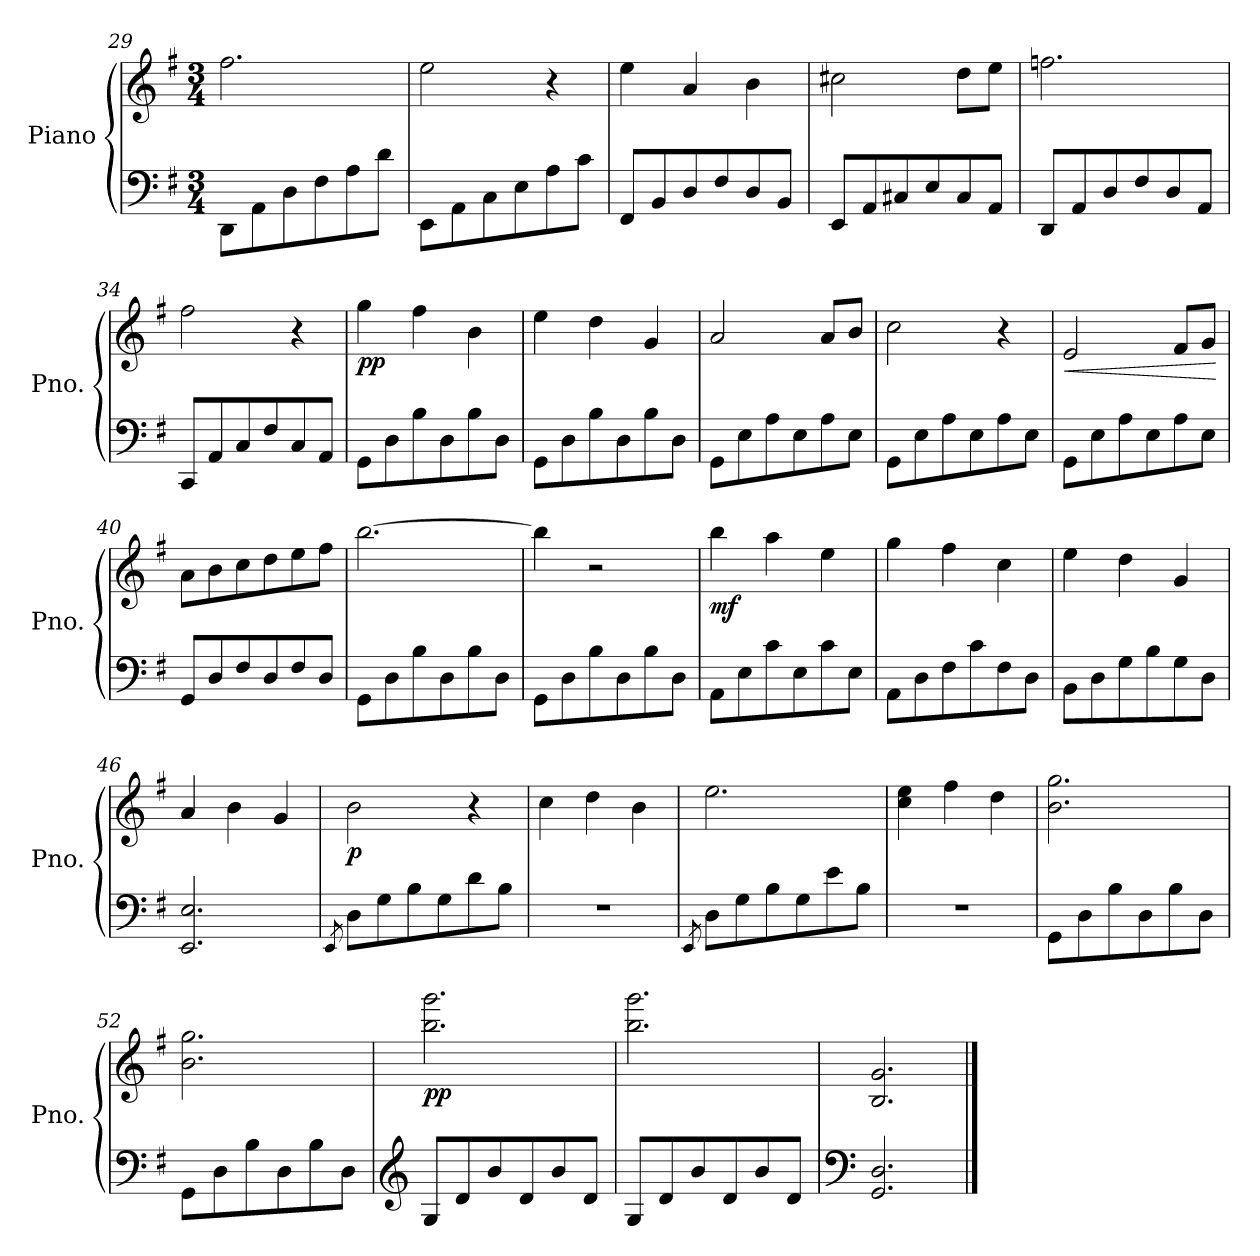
**kern	**kern	**dynam
*part1	*part1	*part1
*staff2	*staff1	*staff1/2
*I"Piano	*	*
*I'Pno.	*	*
*clefF4	*clefG2	*
*k[f#]	*k[f#]	*
*M3/4	*M3/4	*
=29	=29	=29
8DD\L	2.ff#\	.
8AA\	.	.
8D\	.	.
8F#\	.	.
8A\	.	.
8d\J	.	.
!!LO:PB:g=z
=30	=30	=30
8EE\L	2ee\	.
8AA\	.	.
8C\	.	.
8E\	.	.
8A\	4r	.
8c\J	.	.
=31	=31	=31
8FF#/L	4ee\	.
8BB/	.	.
8D/	4a/	.
8F#/	.	.
8D/	4b\	.
8BB/J	.	.
=32	=32	=32
8EE/L	2cc#X\	.
8AA/	.	.
8C#X/	.	.
8E/	.	.
8C#/	8dd\L	.
8AA/J	8ee\J	.
=33	=33	=33
8DD/L	2.ffn\	.
8AA/	.	.
8D/	.	.
8F#/	.	.
8D/	.	.
8AA/J	.	.
=34	=34	=34
8CC/L	2ff#\	.
8AA/	.	.
8C/	.	.
8F#/	.	.
8C/	4r	.
8AA/J	.	.
=35	=35	=35
!	!	!LO:DY:b
8GG\L	4gg\	pp
8D\	.	.
8B\	4ff#\	.
8D\	.	.
8B\	4b\	.
8D\J	.	.
!!LO:LB:g=z
=36	=36	=36
8GG\L	4ee\	.
8D\	.	.
8B\	4dd\	.
8D\	.	.
8B\	4g/	.
8D\J	.	.
=37	=37	=37
8GG\L	2a/	.
8E\	.	.
8A\	.	.
8E\	.	.
8A\	8a/L	.
8E\J	8b/J	.
=38	=38	=38
8GG\L	2cc\	.
8E\	.	.
8A\	.	.
8E\	.	.
8A\	4r	.
8E\J	.	.
=39	=39	=39
!	!	!LO:HP:b
8GG\L	2e/	<
8E\	.	.
8A\	.	.
8E\	.	.
8A\	8f#/L	.
8E\J	8g/J	.
.	.	[
=40	=40	=40
8GG/L	8a\L	.
8D/	8b\	.
8F#/	8cc\	.
8D/	8dd\	.
8F#/	8ee\	.
8D/J	8ff#\J	.
=41	=41	=41
8GG\L	[2.bb\	.
8D\	.	.
8B\	.	.
8D\	.	.
8B\	.	.
8D\J	.	.
!!LO:LB:g=z
=42	=42	=42
8GG\L	4bb\]	.
8D\	.	.
8B\	2r	.
8D\	.	.
8B\	.	.
8D\J	.	.
=43	=43	=43
!	!	!LO:DY:b
8AA\L	4bb\	mf
8E\	.	.
8c\	4aa\	.
8E\	.	.
8c\	4ee\	.
8E\J	.	.
=44	=44	=44
8AA\L	4gg\	.
8D\	.	.
8F#\	4ff#\	.
8c\	.	.
8F#\	4cc\	.
8D\J	.	.
=45	=45	=45
8BB\L	4ee\	.
8D\	.	.
8G\	4dd\	.
8B\	.	.
8G\	4g/	.
8D\J	.	.
=46	=46	=46
2.EE/ 2.E/	4a/	.
.	4b\	.
.	4g/	.
=47	=47	=47
8qEE/	.	.
!	!	!LO:DY:b
8D\L	2b\	p
8G\	.	.
8B\	.	.
8G\	.	.
8d\	4r	.
8B\J	.	.
=48	=48	=48
2.r	4cc\	.
.	4dd\	.
.	4b\	.
!!LO:LB:g=z
=49	=49	=49
8qEE/	.	.
8D\L	2.ee\	.
8G\	.	.
8B\	.	.
8G\	.	.
8e\	.	.
8B\J	.	.
=50	=50	=50
2.r	4cc\ 4ee\	.
.	4ff#\	.
.	4dd\	.
=51	=51	=51
8GG\L	2.b\ 2.gg\	.
8D\	.	.
8B\	.	.
8D\	.	.
8B\	.	.
8D\J	.	.
=52	=52	=52
8GG\L	2.b\ 2.gg\	.
8D\	.	.
8B\	.	.
8D\	.	.
8B\	.	.
8D\J	.	.
=53	=53	=53
*clefG2	*	*
!	!	!LO:DY:b
8G/L	2.bb\ 2.ggg\	pp
8d/	.	.
8b/	.	.
8d/	.	.
8b/	.	.
8d/J	.	.
=54	=54	=54
8G/L	2.bb\ 2.ggg\	.
8d/	.	.
8b/	.	.
8d/	.	.
8b/	.	.
8d/J	.	.
=55	=55	=55
*clefF4	*	*
2.GG/ 2.D/	2.B/ 2.g/	.
==	==	==
*-	*-	*-
